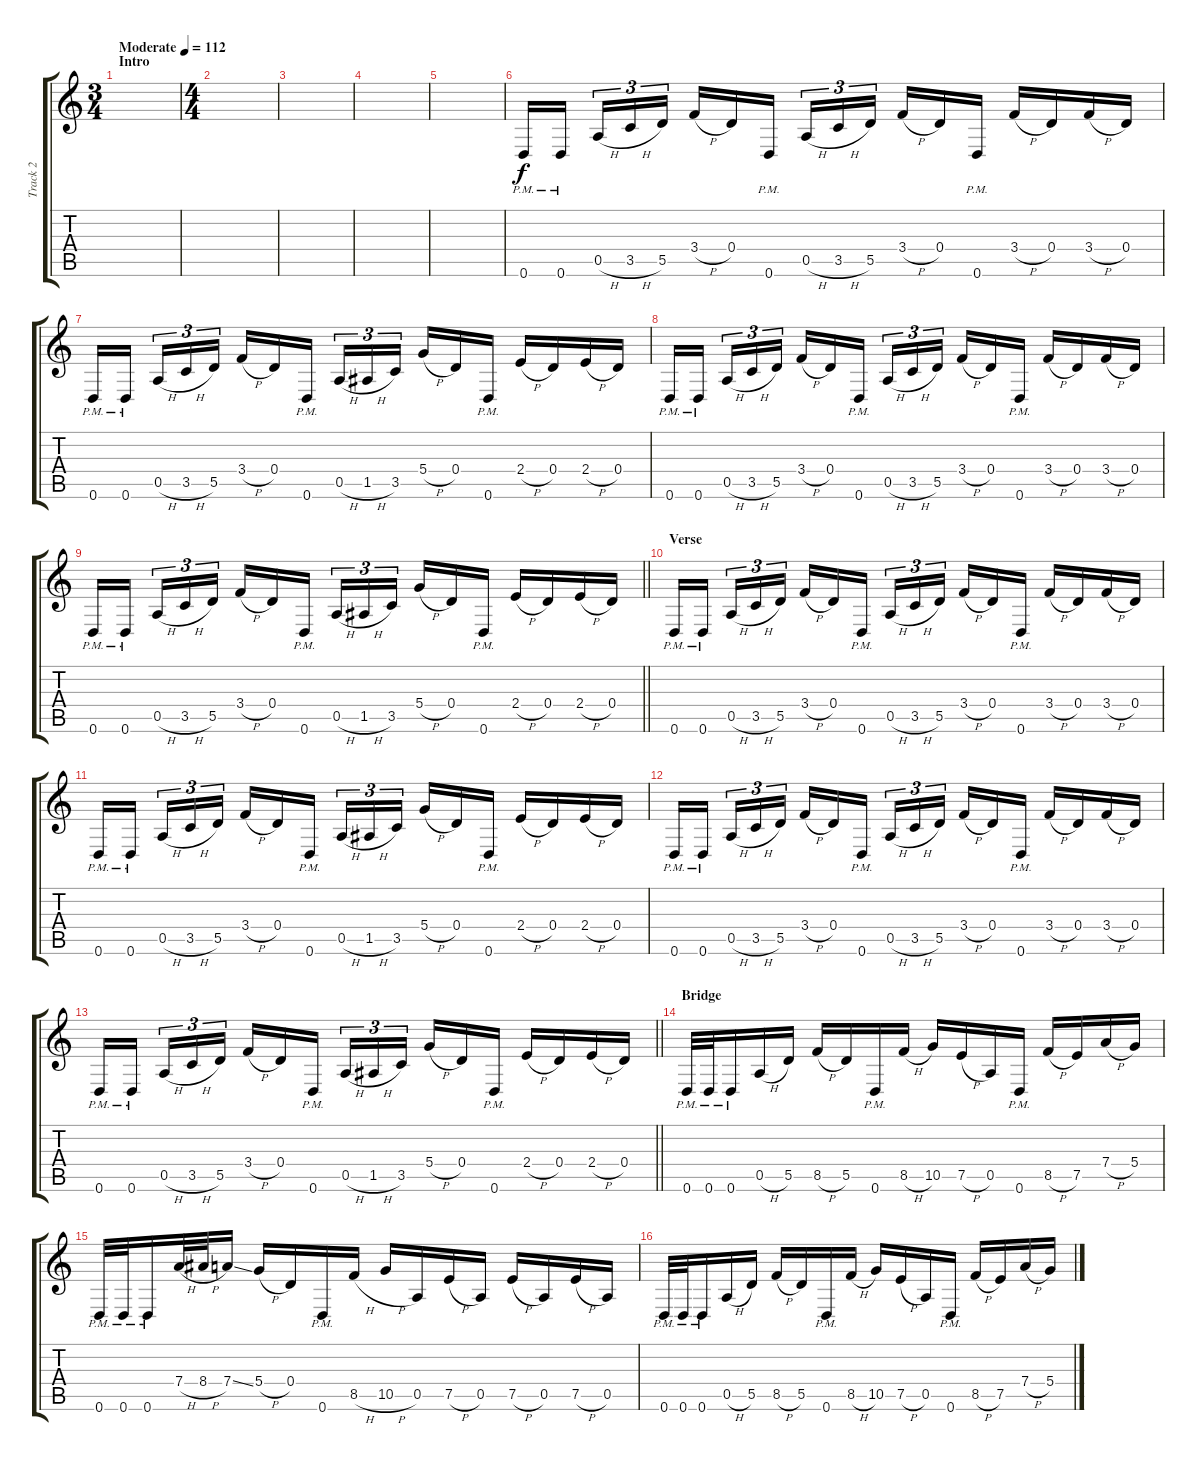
\track ("Track 2" "Track 2") {instrument overdrivenguitar}
\staff {score tabs}
\tuning (E4 B3 G3 D3 A2 D2) {hide}
\ts (3 4)
\section ("" "Intro")
\tempo (112 "Moderate")
\clef g2
\ks c
|
\ts (4 4)
|
|
|
|
0.6{pm}.16 0.6{pm}.16{beam splitsecondary} 0.5{h}.16{tu (3 2)} 3.5{h}.16{tu (3 2)} 5.5.16{tu (3 2)} 3.4{h}.16 0.4.16 0.6{pm}.16{beam splitsecondary} 0.5{h}.16{tu (3 2)} 3.5{h}.16{tu (3 2)} 5.5.16{tu (3 2) beam splitsecondary} 3.4{h}.16 0.4.16 0.6{pm}.16 3.4{h}.16 0.4.16 3.4{h}.16 0.4.16 |
0.6{pm}.16 0.6{pm}.16{beam splitsecondary} 0.5{h}.16{tu (3 2)} 3.5{h}.16{tu (3 2)} 5.5.16{tu (3 2)} 3.4{h}.16 0.4.16 0.6{pm}.16{beam splitsecondary} 0.5{h}.16{tu (3 2)} 1.5{h}.16{tu (3 2)} 3.5.16{tu (3 2) beam splitsecondary} 5.4{h}.16 0.4.16 0.6{pm}.16 2.4{h}.16 0.4.16 2.4{h}.16 0.4.16 |
0.6{pm}.16 0.6{pm}.16{beam splitsecondary} 0.5{h}.16{tu (3 2)} 3.5{h}.16{tu (3 2)} 5.5.16{tu (3 2)} 3.4{h}.16 0.4.16 0.6{pm}.16{beam splitsecondary} 0.5{h}.16{tu (3 2)} 3.5{h}.16{tu (3 2)} 5.5.16{tu (3 2) beam splitsecondary} 3.4{h}.16 0.4.16 0.6{pm}.16 3.4{h}.16 0.4.16 3.4{h}.16 0.4.16 |
\barLineRight lightlight
0.6{pm}.16 0.6{pm}.16{beam splitsecondary} 0.5{h}.16{tu (3 2)} 3.5{h}.16{tu (3 2)} 5.5.16{tu (3 2)} 3.4{h}.16 0.4.16 0.6{pm}.16{beam splitsecondary} 0.5{h}.16{tu (3 2)} 1.5{h}.16{tu (3 2)} 3.5.16{tu (3 2) beam splitsecondary} 5.4{h}.16 0.4.16 0.6{pm}.16 2.4{h}.16 0.4.16 2.4{h}.16 0.4.16 |
\section ("" "Verse")
0.6{pm}.16 0.6{pm}.16{beam splitsecondary} 0.5{h}.16{tu (3 2)} 3.5{h}.16{tu (3 2)} 5.5.16{tu (3 2)} 3.4{h}.16 0.4.16 0.6{pm}.16{beam splitsecondary} 0.5{h}.16{tu (3 2)} 3.5{h}.16{tu (3 2)} 5.5.16{tu (3 2) beam splitsecondary} 3.4{h}.16 0.4.16 0.6{pm}.16 3.4{h}.16 0.4.16 3.4{h}.16 0.4.16 |
0.6{pm}.16 0.6{pm}.16{beam splitsecondary} 0.5{h}.16{tu (3 2)} 3.5{h}.16{tu (3 2)} 5.5.16{tu (3 2)} 3.4{h}.16 0.4.16 0.6{pm}.16{beam splitsecondary} 0.5{h}.16{tu (3 2)} 1.5{h}.16{tu (3 2)} 3.5.16{tu (3 2) beam splitsecondary} 5.4{h}.16 0.4.16 0.6{pm}.16 2.4{h}.16 0.4.16 2.4{h}.16 0.4.16 |
0.6{pm}.16 0.6{pm}.16{beam splitsecondary} 0.5{h}.16{tu (3 2)} 3.5{h}.16{tu (3 2)} 5.5.16{tu (3 2)} 3.4{h}.16 0.4.16 0.6{pm}.16{beam splitsecondary} 0.5{h}.16{tu (3 2)} 3.5{h}.16{tu (3 2)} 5.5.16{tu (3 2) beam splitsecondary} 3.4{h}.16 0.4.16 0.6{pm}.16 3.4{h}.16 0.4.16 3.4{h}.16 0.4.16 |
\barLineRight lightlight
0.6{pm}.16 0.6{pm}.16{beam splitsecondary} 0.5{h}.16{tu (3 2)} 3.5{h}.16{tu (3 2)} 5.5.16{tu (3 2)} 3.4{h}.16 0.4.16 0.6{pm}.16{beam splitsecondary} 0.5{h}.16{tu (3 2)} 1.5{h}.16{tu (3 2)} 3.5.16{tu (3 2) beam splitsecondary} 5.4{h}.16 0.4.16 0.6{pm}.16 2.4{h}.16 0.4.16 2.4{h}.16 0.4.16 |
\section ("" "Bridge")
0.6{pm}.32 0.6{pm}.32 0.6{pm}.16 0.5{h}.16 5.5.16 8.5{h}.16 5.5.16 0.6{pm}.16 8.5{h}.16 10.5.16 7.5{h}.16 0.5.16 0.6{pm}.16 8.5{h}.16 7.5.16 7.4{h}.16 5.4.16 |
0.6{pm}.32 0.6{pm}.32 0.6{pm}.16 7.4{h}.32 8.4{h}.32 7.4{ss}.16 5.4{h}.16 0.4.16 0.6{pm}.16 8.5{h}.16 10.5{h}.16 0.5.16 7.5{h}.16 0.5.16 7.5{h}.16 0.5.16 7.5{h}.16 0.5.16 |
0.6{pm}.32 0.6{pm}.32 0.6{pm}.16 0.5{h}.16 5.5.16 8.5{h}.16 5.5.16 0.6{pm}.16 8.5{h}.16 10.5.16 7.5{h}.16 0.5.16 0.6{pm}.16 8.5{h}.16 7.5.16 7.4{h}.16 5.4.16
